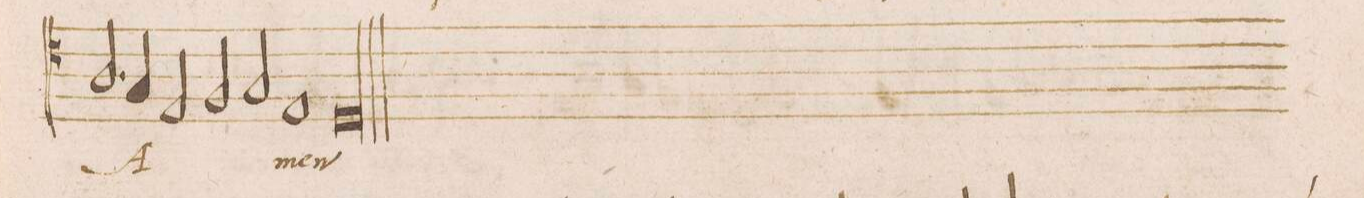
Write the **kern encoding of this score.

**kern	**text
*I"TENOR	*
*clefC4	*
*k[]	*
*met(c|)	*
*M2/1	*
*	*Xij
2.A/	A-
4G/	.
2E/	.
=239	=239
2F/	.
2G/	.
1E	.
=240	=240
00D	-men
=241	=241
==	==
*-	*-
